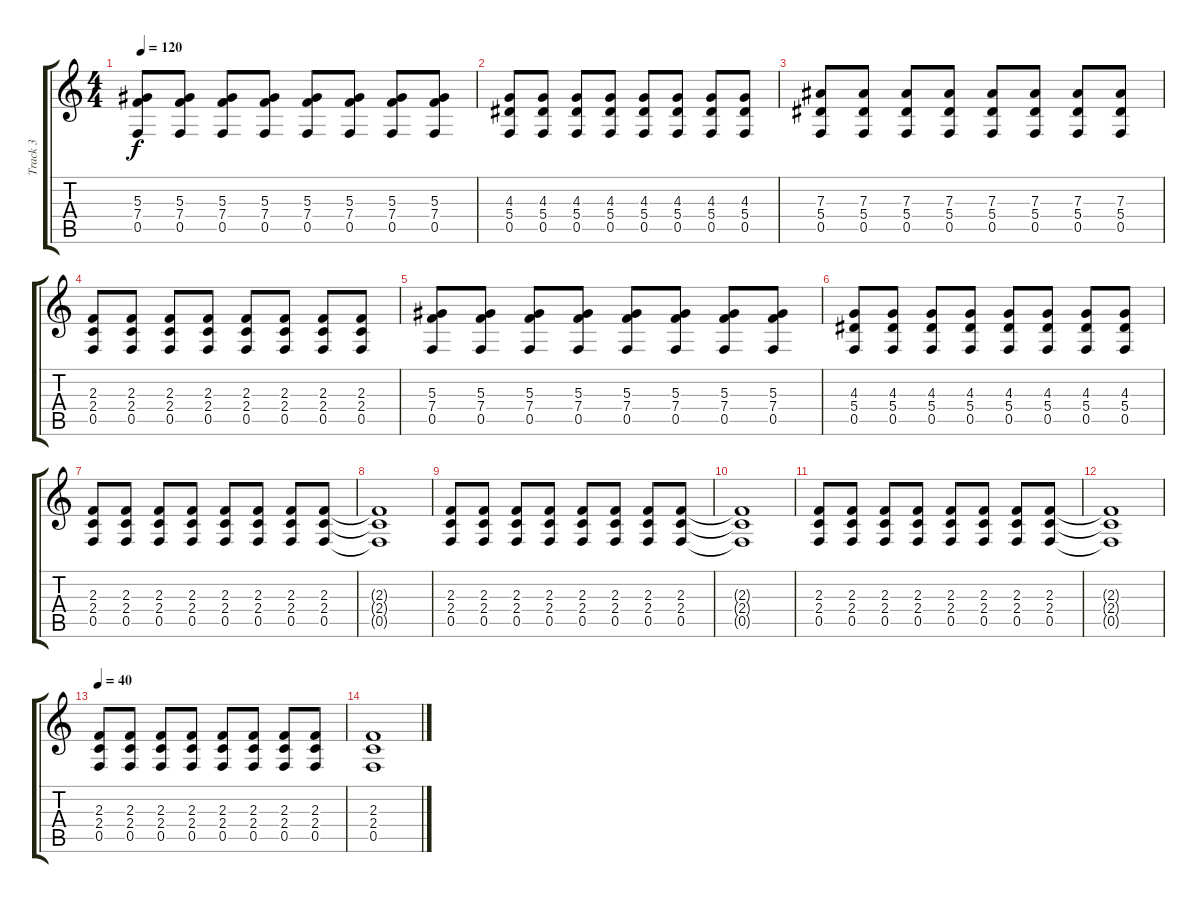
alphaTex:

\track ("Track 3" "Track 3") {instrument distortionguitar bank 255}
\staff {score tabs}
\tuning (C4 G3 Eb3 Bb2 F2 C2) {hide}
\ts (4 4)
\tempo 120
\clef g2
\ks c
(5.3 7.4 0.5).8{dy f} (5.3 7.4 0.5).8 (5.3 7.4 0.5).8 (5.3 7.4 0.5).8 (5.3 7.4 0.5).8 (5.3 7.4 0.5).8 (5.3 7.4 0.5).8 (5.3 7.4 0.5).8 |
(4.3 5.4 0.5).8 (4.3 5.4 0.5).8 (4.3 5.4 0.5).8 (4.3 5.4 0.5).8 (4.3 5.4 0.5).8 (4.3 5.4 0.5).8 (4.3 5.4 0.5).8 (4.3 5.4 0.5).8 |
(7.3 5.4 0.5).8 (7.3 5.4 0.5).8 (7.3 5.4 0.5).8 (7.3 5.4 0.5).8 (7.3 5.4 0.5).8 (7.3 5.4 0.5).8 (7.3 5.4 0.5).8 (7.3 5.4 0.5).8 |
(2.3 2.4 0.5).8 (2.3 2.4 0.5).8 (2.3 2.4 0.5).8 (2.3 2.4 0.5).8 (2.3 2.4 0.5).8 (2.3 2.4 0.5).8 (2.3 2.4 0.5).8 (2.3 2.4 0.5).8 |
(5.3 7.4 0.5).8 (5.3 7.4 0.5).8 (5.3 7.4 0.5).8 (5.3 7.4 0.5).8 (5.3 7.4 0.5).8 (5.3 7.4 0.5).8 (5.3 7.4 0.5).8 (5.3 7.4 0.5).8 |
(4.3 5.4 0.5).8 (4.3 5.4 0.5).8 (4.3 5.4 0.5).8 (4.3 5.4 0.5).8 (4.3 5.4 0.5).8 (4.3 5.4 0.5).8 (4.3 5.4 0.5).8 (4.3 5.4 0.5).8 |
(2.3 2.4 0.5).8 (2.3 2.4 0.5).8 (2.3 2.4 0.5).8 (2.3 2.4 0.5).8 (2.3 2.4 0.5).8 (2.3 2.4 0.5).8 (2.3 2.4 0.5).8 (2.3 2.4 0.5).8 |
(2.3{t} 2.4{t} 0.5{t}).1 |
(2.3 2.4 0.5).8 (2.3 2.4 0.5).8 (2.3 2.4 0.5).8 (2.3 2.4 0.5).8 (2.3 2.4 0.5).8 (2.3 2.4 0.5).8 (2.3 2.4 0.5).8 (2.3 2.4 0.5).8 |
(2.3{t} 2.4{t} 0.5{t}).1 |
(2.3 2.4 0.5).8 (2.3 2.4 0.5).8 (2.3 2.4 0.5).8 (2.3 2.4 0.5).8 (2.3 2.4 0.5).8 (2.3 2.4 0.5).8 (2.3 2.4 0.5).8 (2.3 2.4 0.5).8 |
(2.3{t} 2.4{t} 0.5{t}).1 |
\tempo 40
(2.3 2.4 0.5).8 (2.3 2.4 0.5).8 (2.3 2.4 0.5).8 (2.3 2.4 0.5).8 (2.3 2.4 0.5).8 (2.3 2.4 0.5).8 (2.3 2.4 0.5).8 (2.3 2.4 0.5).8 |
(2.3 2.4 0.5).1
